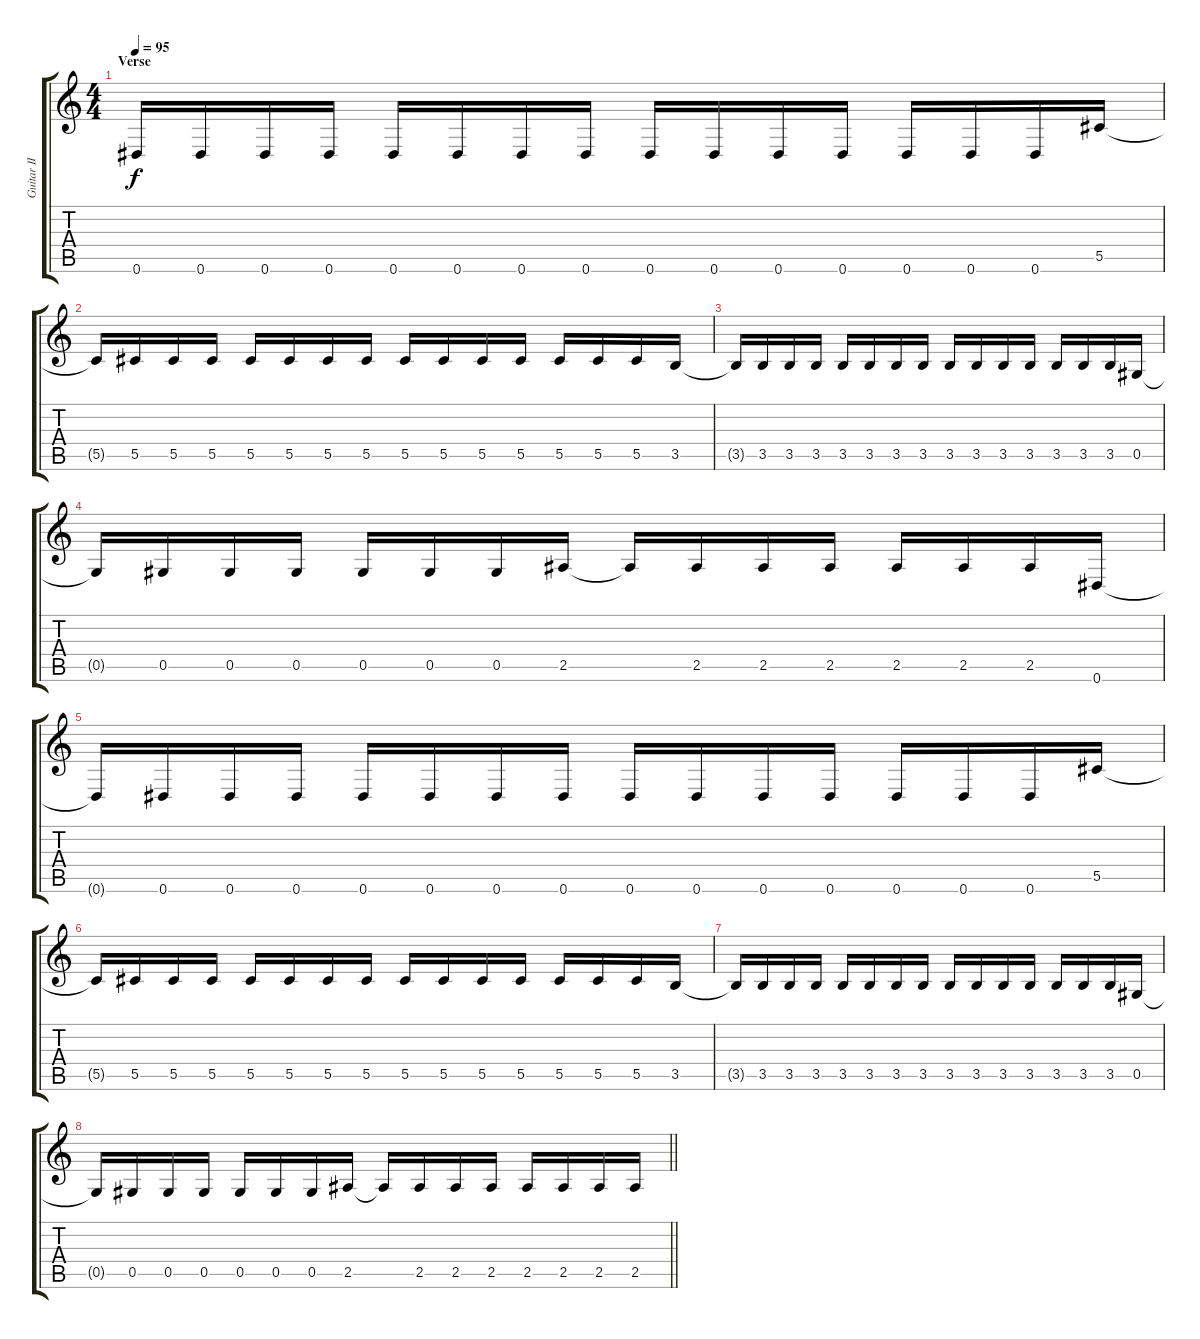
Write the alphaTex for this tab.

\track ("Guitar II" "Guitar II") {instrument distortionguitar}
\staff {score tabs}
\tuning (Eb4 Bb3 Gb3 Db3 Ab2 Eb2) {hide}
\ts (4 4)
\section ("" "Verse")
\tempo 95
\clef g2
\ks c
0.6{t}.16{dy f} 0.6.16 0.6.16 0.6.16 0.6.16 0.6.16 0.6.16 0.6.16 0.6.16 0.6.16 0.6.16 0.6.16 0.6.16 0.6.16 0.6.16 5.5.16 |
5.5{t}.16 5.5.16 5.5.16 5.5.16 5.5.16 5.5.16 5.5.16 5.5.16 5.5.16 5.5.16 5.5.16 5.5.16 5.5.16 5.5.16 5.5.16 3.5.16 |
3.5{t}.16 3.5.16 3.5.16 3.5.16 3.5.16 3.5.16 3.5.16 3.5.16 3.5.16 3.5.16 3.5.16 3.5.16 3.5.16 3.5.16 3.5.16 0.5.16 |
0.5{t}.16 0.5.16 0.5.16 0.5.16 0.5.16 0.5.16 0.5.16 2.5.16 2.5{t}.16 2.5.16 2.5.16 2.5.16 2.5.16 2.5.16 2.5.16 0.6.16 |
0.6{t}.16 0.6.16 0.6.16 0.6.16 0.6.16 0.6.16 0.6.16 0.6.16 0.6.16 0.6.16 0.6.16 0.6.16 0.6.16 0.6.16 0.6.16 5.5.16 |
5.5{t}.16 5.5.16 5.5.16 5.5.16 5.5.16 5.5.16 5.5.16 5.5.16 5.5.16 5.5.16 5.5.16 5.5.16 5.5.16 5.5.16 5.5.16 3.5.16 |
3.5{t}.16 3.5.16 3.5.16 3.5.16 3.5.16 3.5.16 3.5.16 3.5.16 3.5.16 3.5.16 3.5.16 3.5.16 3.5.16 3.5.16 3.5.16 0.5.16 |
\barLineRight lightlight
0.5{t}.16 0.5.16 0.5.16 0.5.16 0.5.16 0.5.16 0.5.16 2.5.16 2.5{t}.16 2.5.16 2.5.16 2.5.16 2.5.16 2.5.16 2.5.16 2.5.16
